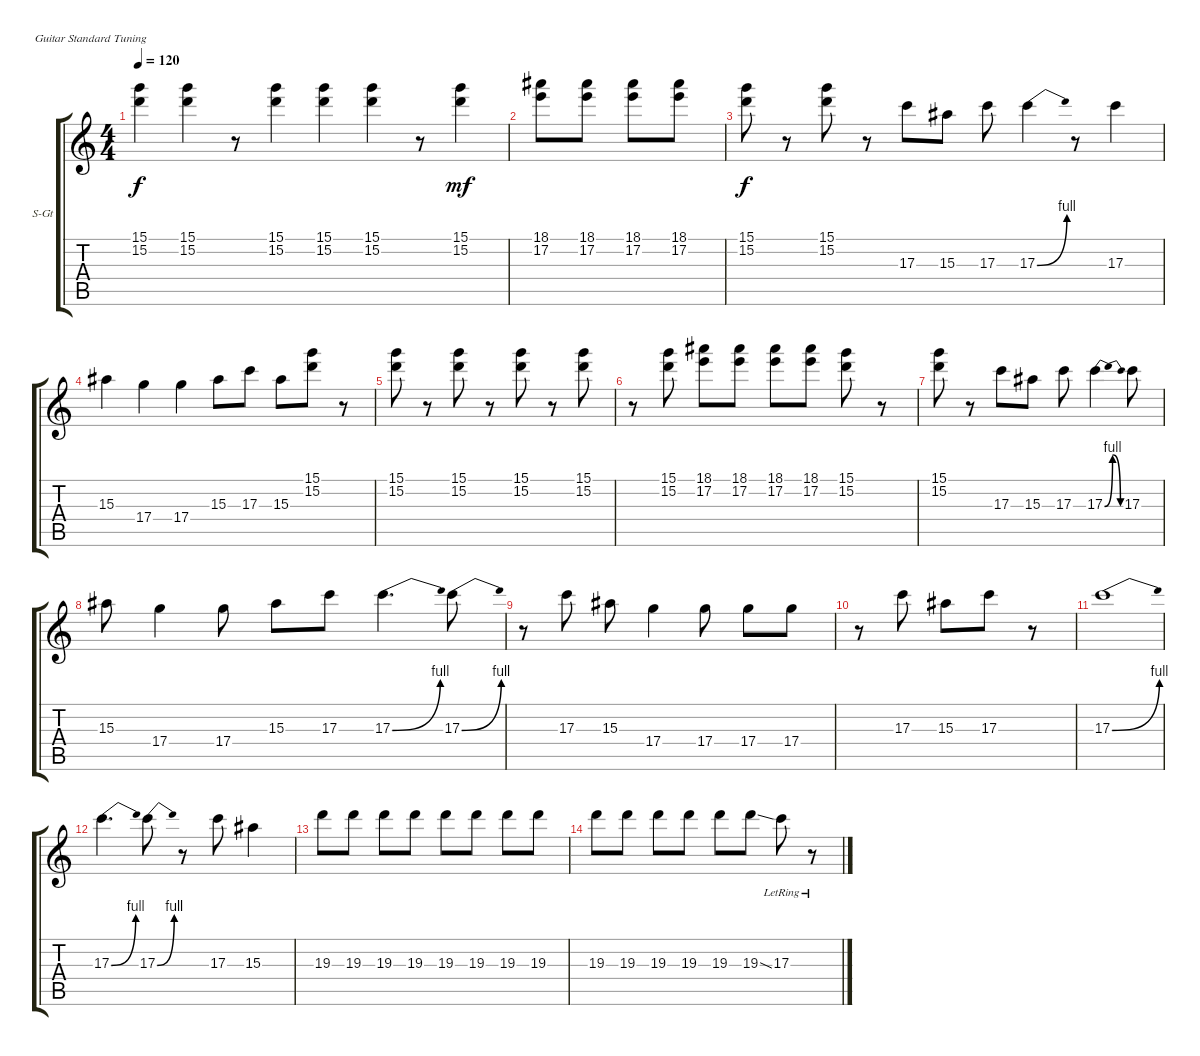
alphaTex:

\defaultSystemsLayout 4
\bracketExtendMode groupsimilarinstruments
\firstSystemTrackNameOrientation horizontal
\otherSystemsTrackNameOrientation horizontal
\track ("Steel Guitar" "S-Gt") {instrument acousticguitarsteel}
\staff {score tabs}
\tuning (E4 B3 G3 D3 A2 E2)
\ts (4 4)
\tempo 120
\clef g2
\ks c
(15.1 15.2).4{dy f instrument acousticguitarsteel} (15.1 15.2).4 r.8 (15.1 15.2).4 (15.1 15.2).4 (15.1 15.2).4 r.8 (15.2 15.1).4{dy mf} |
(18.1 17.2).8 (18.1 17.2).8 (17.2 18.1).8 (18.1 17.2).8 |
(15.1 15.2).8{dy f} r.8 (15.1 15.2).8 r.8 17.3.8 15.3.8 17.3.8 17.3{be (bend 0 0 15 4)}.4 r.8 17.3.4 |
15.3.4 17.4.4 17.4.4 15.3.8 17.3.8 15.3.8 (15.1 15.2).8 r.8 |
(15.1 15.2).8 r.8 (15.1 15.2).8 r.8 (15.1 15.2).8 r.8 (15.1 15.2).8 |
r.8 (15.1 15.2).8 (18.1 17.2).8 (18.1 17.2).8 (18.1 17.2).8 (18.1 17.2).8 (15.1 15.2).8 r.8 |
(15.1 15.2).8 r.8 17.3.8 15.3.8 17.3.8 17.3{be (bendrelease 0 0 30 4 30 4 60 0)}.4 17.3.8 |
15.3.8 17.4.4 17.4.8 15.3.8 17.3.8 17.3{be (bend 0 0 60 4)}.4{d} 17.3{be (bend 0 0 60 4)}.8 |
r.8 17.3.8 15.3.8 17.4.4 17.4.8 17.4.8 17.4.8 |
r.8 17.3.8 15.3.8 17.3.8 r.8 |
17.3{be (bend 0 0 60 4)}.1 |
17.3{be (bend 0 0 60 4)}.4{d} 17.3{be (bend 0 0 60 4)}.8 r.8 17.3.8 15.3.4 |
19.3.8 19.3.8 19.3.8 19.3.8 19.3.8 19.3.8 19.3.8 19.3.8 |
19.3.8 19.3.8 19.3.8 19.3.8 19.3.8 19.3{ss}.8 17.3{lr}.8 r.8
